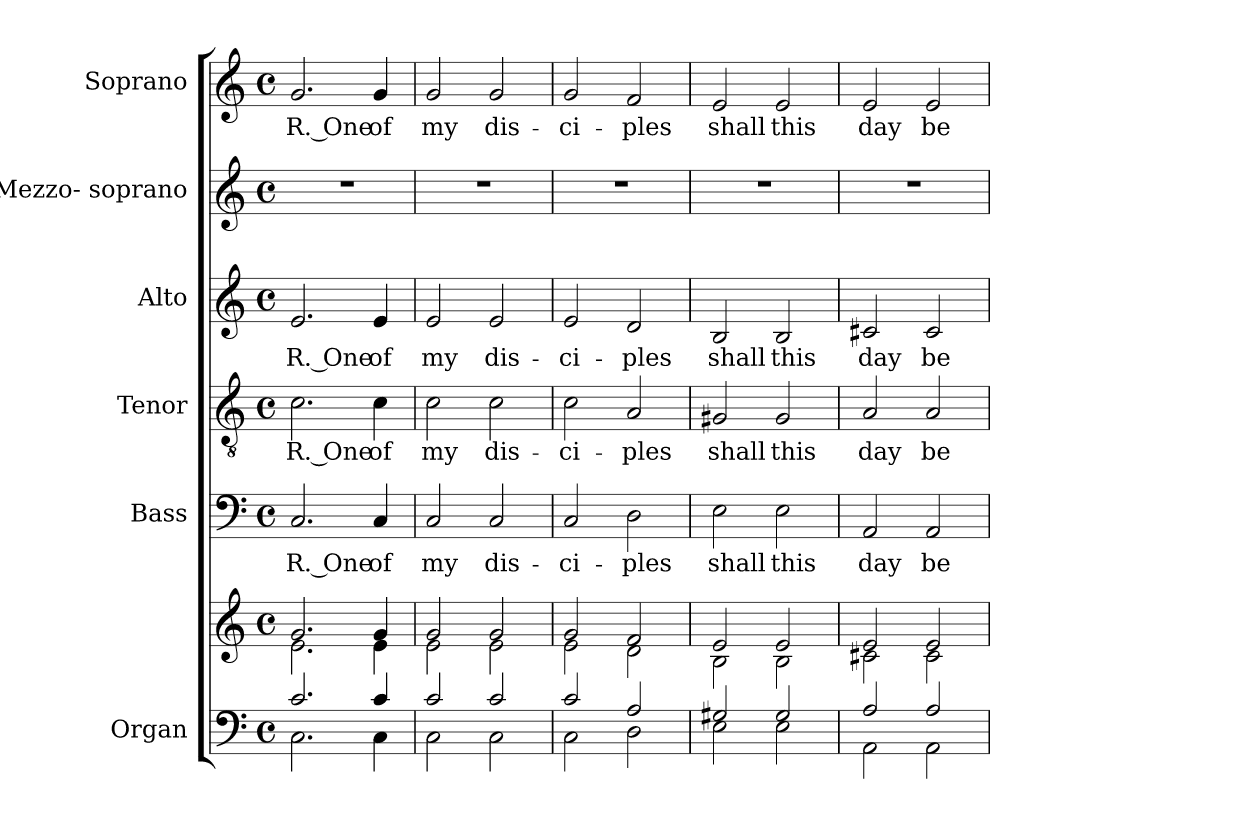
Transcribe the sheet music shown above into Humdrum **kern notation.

**kern	**kern	**kern	**text	**kern	**text	**kern	**text	**kern	**kern	**text
*part6	*part6	*part5	*part5	*part4	*part4	*part3	*part3	*part2	*part1	*part1
*staff7	*staff6	*staff5	*staff5	*staff4	*staff4	*staff3	*staff3	*staff2	*staff1	*staff1
*I"Organ	*	*I"Bass	*	*I"Tenor	*	*I"Alto	*	*I"Mezzo- soprano	*I"Soprano	*
*I'Org.	*	*I'B	*	*I'T.	*	*I'A	*	*I'M-S.	*I'S	*
!!LO:PB:g=z
*clefF4	*clefG2	*clefF4	*	*clefGv2	*	*clefG2	*	*clefG2	*clefG2	*
*	*	*	*	*ITrd7c12	*	*	*	*	*	*
*k[]	*k[]	*k[]	*	*k[]	*	*k[]	*	*k[]	*k[]	*
*C:	*C:	*C:	*	*C:	*	*C:	*	*C:	*C:	*
*M4/4	*M4/4	*M4/4	*	*M4/4	*	*M4/4	*	*M4/4	*M4/4	*
*met(c)	*met(c)	*met(c)	*	*met(c)	*	*met(c)	*	*met(c)	*met(c)	*
*MM88	*MM88	*MM88	*	*MM88	*	*MM88	*	*MM88	*MM88	*
=1	=1	=1	=1	=1	=1	=1	=1	=1	=1	=1
*^	*^	*	*	*	*	*	*	*	*	*
!	!	!	!	!	!LO:LY:b:color=#000000	!	!	!	!	!	!	!
!	!	!	!	!	!	!	!LO:LY:b:color=#000000	!	!	!	!	!
!	!	!	!	!	!	!	!	!	!LO:LY:b:color=#000000	!	!	!
!	!	!	!	!	!	!	!	!	!	!	!	!LO:LY:b:color=#000000
2.ci/	2.Ci\	2.gi/	2.ei\	2.Ci/	R. One	2.Ci\	R. One	2.ei/	R. One	1r	2.gi/	R. One
!	!	!	!	!	!LO:LY:b:color=#000000	!	!	!	!	!	!	!
!	!	!	!	!	!	!	!LO:LY:b:color=#000000	!	!	!	!	!
!	!	!	!	!	!	!	!	!	!LO:LY:b:color=#000000	!	!	!
!	!	!	!	!	!	!	!	!	!	!	!	!LO:LY:b:color=#000000
4ci/	4Ci\	4gi/	4ei\	4Ci/	of	4Ci\	of	4ei/	of	.	4gi/	of
=2	=2	=2	=2	=2	=2	=2	=2	=2	=2	=2	=2	=2
!	!	!	!	!	!LO:LY:b:color=#000000	!	!	!	!	!	!	!
!	!	!	!	!	!	!	!LO:LY:b:color=#000000	!	!	!	!	!
!	!	!	!	!	!	!	!	!	!LO:LY:b:color=#000000	!	!	!
!	!	!	!	!	!	!	!	!	!	!	!	!LO:LY:b:color=#000000
2ci/	2Ci\	2gi/	2ei\	2Ci/	my	2Ci\	my	2ei/	my	1r	2gi/	my
!	!	!	!	!	!LO:LY:b:color=#000000	!	!	!	!	!	!	!
!	!	!	!	!	!	!	!LO:LY:b:color=#000000	!	!	!	!	!
!	!	!	!	!	!	!	!	!	!LO:LY:b:color=#000000	!	!	!
!	!	!	!	!	!	!	!	!	!	!	!	!LO:LY:b:color=#000000
2ci/	2Ci\	2gi/	2ei\	2Ci/	dis-	2Ci\	dis-	2ei/	dis-	.	2gi/	dis-
=3	=3	=3	=3	=3	=3	=3	=3	=3	=3	=3	=3	=3
!	!	!	!	!	!LO:LY:b:color=#000000	!	!	!	!	!	!	!
!	!	!	!	!	!	!	!LO:LY:b:color=#000000	!	!	!	!	!
!	!	!	!	!	!	!	!	!	!LO:LY:b:color=#000000	!	!	!
!	!	!	!	!	!	!	!	!	!	!	!	!LO:LY:b:color=#000000
2ci/	2Ci\	2gi/	2ei\	2Ci/	-ci-	2Ci\	-ci-	2ei/	-ci-	1r	2gi/	-ci-
!	!	!	!	!	!LO:LY:b:color=#000000	!	!	!	!	!	!	!
!	!	!	!	!	!	!	!LO:LY:b:color=#000000	!	!	!	!	!
!	!	!	!	!	!	!	!	!	!LO:LY:b:color=#000000	!	!	!
!	!	!	!	!	!	!	!	!	!	!	!	!LO:LY:b:color=#000000
2Ai/	2Di\	2fi/	2di\	2Di\	-ples	2AAi/	-ples	2di/	-ples	.	2fi/	-ples
=4	=4	=4	=4	=4	=4	=4	=4	=4	=4	=4	=4	=4
!	!	!	!	!	!LO:LY:b:color=#000000	!	!	!	!	!	!	!
!	!	!	!	!	!	!	!LO:LY:b:color=#000000	!	!	!	!	!
!	!	!	!	!	!	!	!	!	!LO:LY:b:color=#000000	!	!	!
!	!	!	!	!	!	!	!	!	!	!	!	!LO:LY:b:color=#000000
2G#Xi/	2Ei\	2ei/	2Bi\	2Ei\	shall	2GG#Xi/	shall	2Bi/	shall	1r	2ei/	shall
!	!	!	!	!	!LO:LY:b:color=#000000	!	!	!	!	!	!	!
!	!	!	!	!	!	!	!LO:LY:b:color=#000000	!	!	!	!	!
!	!	!	!	!	!	!	!	!	!LO:LY:b:color=#000000	!	!	!
!	!	!	!	!	!	!	!	!	!	!	!	!LO:LY:b:color=#000000
2G#i/	2Ei\	2ei/	2Bi\	2Ei\	this	2GG#i/	this	2Bi/	this	.	2ei/	this
!!LO:LB:g=z
=5	=5	=5	=5	=5	=5	=5	=5	=5	=5	=5	=5	=5
!	!	!	!	!	!LO:LY:b:color=#000000	!	!	!	!	!	!	!
!	!	!	!	!	!	!	!LO:LY:b:color=#000000	!	!	!	!	!
!	!	!	!	!	!	!	!	!	!LO:LY:b:color=#000000	!	!	!
!	!	!	!	!	!	!	!	!	!	!	!	!LO:LY:b:color=#000000
2Ai/	2AAi\	2ei/	2c#Xi\	2AAi/	day	2AAi/	day	2c#Xi/	day	1r	2ei/	day
!	!	!	!	!	!LO:LY:b:color=#000000	!	!	!	!	!	!	!
!	!	!	!	!	!	!	!LO:LY:b:color=#000000	!	!	!	!	!
!	!	!	!	!	!	!	!	!	!LO:LY:b:color=#000000	!	!	!
!	!	!	!	!	!	!	!	!	!	!	!	!LO:LY:b:color=#000000
2Ai/	2AAi\	2ei/	2c#i\	2AAi/	be-	2AAi/	be-	2c#i/	be-	.	2ei/	be-
*v	*v	*	*	*	*	*	*	*	*	*	*	*
*	*v	*v	*	*	*	*	*	*	*	*	*
=	=	=	=	=	=	=	=	=	=	=
*-	*-	*-	*-	*-	*-	*-	*-	*-	*-	*-
